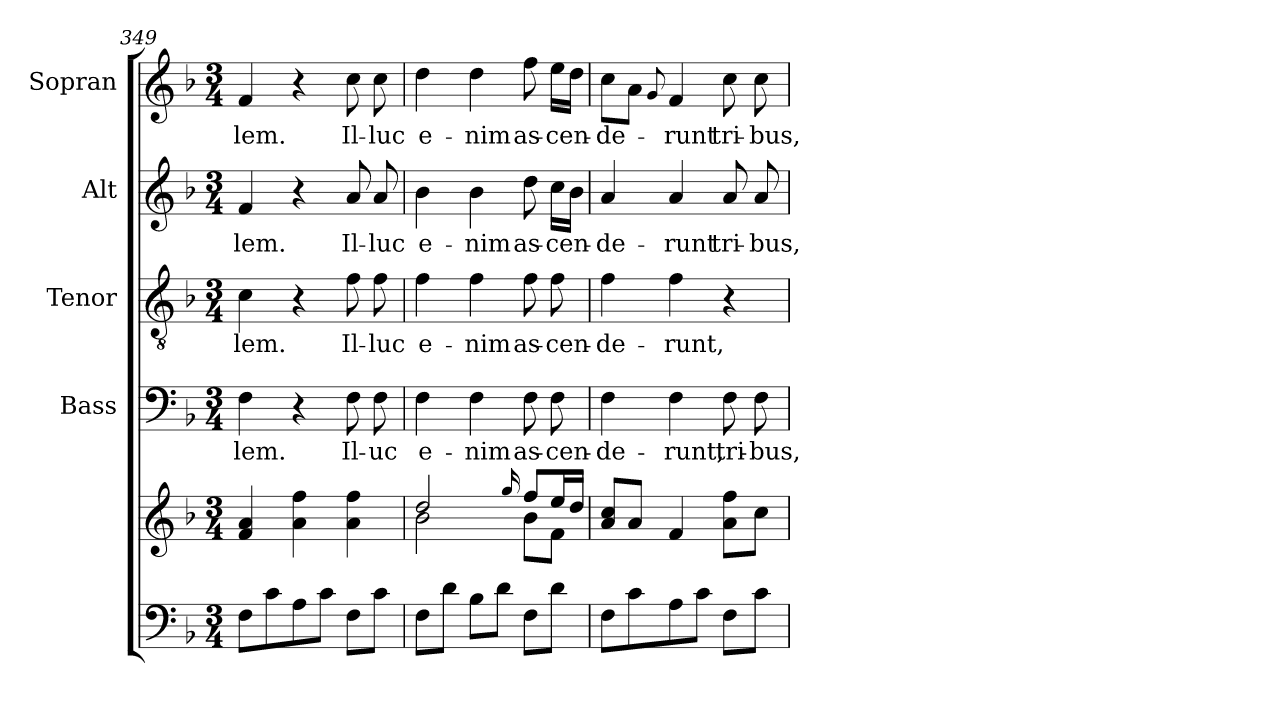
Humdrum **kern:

**kern	**kern	**kern	**text	**kern	**text	**kern	**text	**kern	**text
*part5	*part5	*part4	*part4	*part3	*part3	*part2	*part2	*part1	*part1
*staff6	*staff5	*staff4	*staff4	*staff3	*staff3	*staff2	*staff2	*staff1	*staff1
*	*	*I"Bass	*	*I"Tenor	*	*I"Alt	*	*I"Sopran	*
*	*	*I'B.	*	*I'T.	*	*I'A.	*	*I'S.	*
*clefF4	*clefG2	*clefF4	*	*clefGv2	*	*clefG2	*	*clefG2	*
*k[b-]	*k[b-]	*k[b-]	*	*k[b-]	*	*k[b-]	*	*k[b-]	*
*F:	*F:	*F:	*	*F:	*	*F:	*	*F:	*
*M3/4	*M3/4	*M3/4	*	*M3/4	*	*M3/4	*	*M3/4	*
=349	=349	=349	=349	=349	=349	=349	=349	=349	=349
!	!	!	!LO:LY:b	!	!LO:LY:b	!	!LO:LY:b	!	!LO:LY:b
8F\L	4f/ 4a/	4F\	-lem.	4c\	-lem.	4f/	-lem.	4f/	-lem.
8c\	.	.	.	.	.	.	.	.	.
8A\	4a\ 4ff\	4r	.	4r	.	4r	.	4r	.
8c\J	.	.	.	.	.	.	.	.	.
!	!	!	!LO:LY:b	!	!LO:LY:b	!	!LO:LY:b	!	!LO:LY:b
8F\L	4a\ 4ff\	8F\	Il-	8f\	Il-	8a/	Il-	8cc\	Il-
!	!	!	!LO:LY:b	!	!LO:LY:b	!	!LO:LY:b	!	!LO:LY:b
8c\J	.	8F\	-uc	8f\	-luc	8a/	-luc	8cc\	-luc
!!LO:LB:g=z
=350	=350	=350	=350	=350	=350	=350	=350	=350	=350
*	*^	*	*	*	*	*	*	*	*
!	!	!	!	!LO:LY:b	!	!LO:LY:b	!	!LO:LY:b	!	!LO:LY:b
8F\L	2dd/	2b-\	4F\	e-	4f\	e-	4b-\	e-	4dd\	e-
8d\J	.	.	.	.	.	.	.	.	.	.
!	!	!	!	!LO:LY:b	!	!LO:LY:b	!	!LO:LY:b	!	!LO:LY:b
8B-\L	.	.	4F\	-nim	4f\	-nim	4b-\	-nim	4dd\	-nim
8d\J	.	.	.	.	.	.	.	.	.	.
.	16qqgg/	.	.	.	.	.	.	.	.	.
!	!	!	!	!LO:LY:b	!	!LO:LY:b	!	!LO:LY:b	!	!LO:LY:b
8F\L	8ff/L	8b-\L	8F\	as-	8f\	as-	8dd\	as-	8ff\	as-
!	!	!	!	!LO:LY:b	!	!LO:LY:b	!	!LO:LY:b	!	!LO:LY:b
8d\J	16ee/L	8f\J	8F\	-cen-	8f\	-cen-	16cc\LL	-cen-	16ee\LL	-cen-
.	16dd/JJ	.	.	.	.	.	16b-\JJ	.	16dd\JJ	.
*	*v	*v	*	*	*	*	*	*	*	*
=351	=351	=351	=351	=351	=351	=351	=351	=351	=351
!	!	!	!LO:LY:b	!	!LO:LY:b	!	!LO:LY:b	!	!LO:LY:b
8F\L	8a/ 8cc/L	4F\	-de-	4f\	-de-	4a/	-de-	8cc\L	-de-
8c\	8a/J	.	.	.	.	.	.	8a\J	.
.	.	.	.	.	.	.	.	8qqg/	.
!	!	!	!LO:LY:b	!	!LO:LY:b	!	!LO:LY:b	!	!LO:LY:b
8A\	4f/	4F\	-runt,	4f\	-runt,	4a/	-runt	4f/	-runt
8c\J	.	.	.	.	.	.	.	.	.
!	!	!	!LO:LY:b	!	!	!	!LO:LY:b	!	!LO:LY:b
8F\L	8a\ 8ff\L	8F\	tri-	4r	.	8a/	tri-	8cc\	tri-
!	!	!	!LO:LY:b	!	!	!	!LO:LY:b	!	!LO:LY:b
8c\J	8cc\J	8F\	-bus,	.	.	8a/	-bus,	8cc\	-bus,
=	=	=	=	=	=	=	=	=	=
*-	*-	*-	*-	*-	*-	*-	*-	*-	*-
